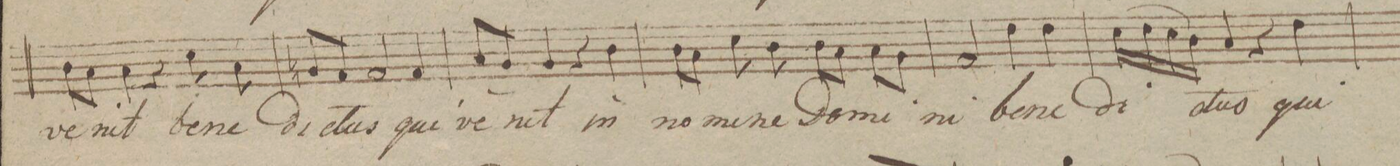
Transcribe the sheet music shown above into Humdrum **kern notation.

**kern	**text
*I"Tenore.	*
*clefC4	*
*k[b-]	*
*met(c|)	*
*M2/2	*
8A\L	ve-
8G\J	.
4G\	-nit
4r	.
8B-\	be-
8G\	-ne-
=97	=97
8Fn/L	-di-
8E/J	.
2E/	-ctus
4E/	qui
=98	=98
(8G/L	ve-
8F/J)	.
4F/	-nit
4r	.
4A\	in
=99	=99
8A\L	no-
8G\J	.
8B-\	-mi-
8A\	-ne
8A\L	Do-
8G\J	.
8G\L	-mi-
8F\J	.
=100	=100
2E/	-ni
4c\	be-
4c\	-ne-
=101	=101
(16B-\LL	-di-
16c\	.
16B-\	.
16A\JJ)	.
4G/	-ctus
4r	.
4c\	qui
=102	=102
*-	*-
